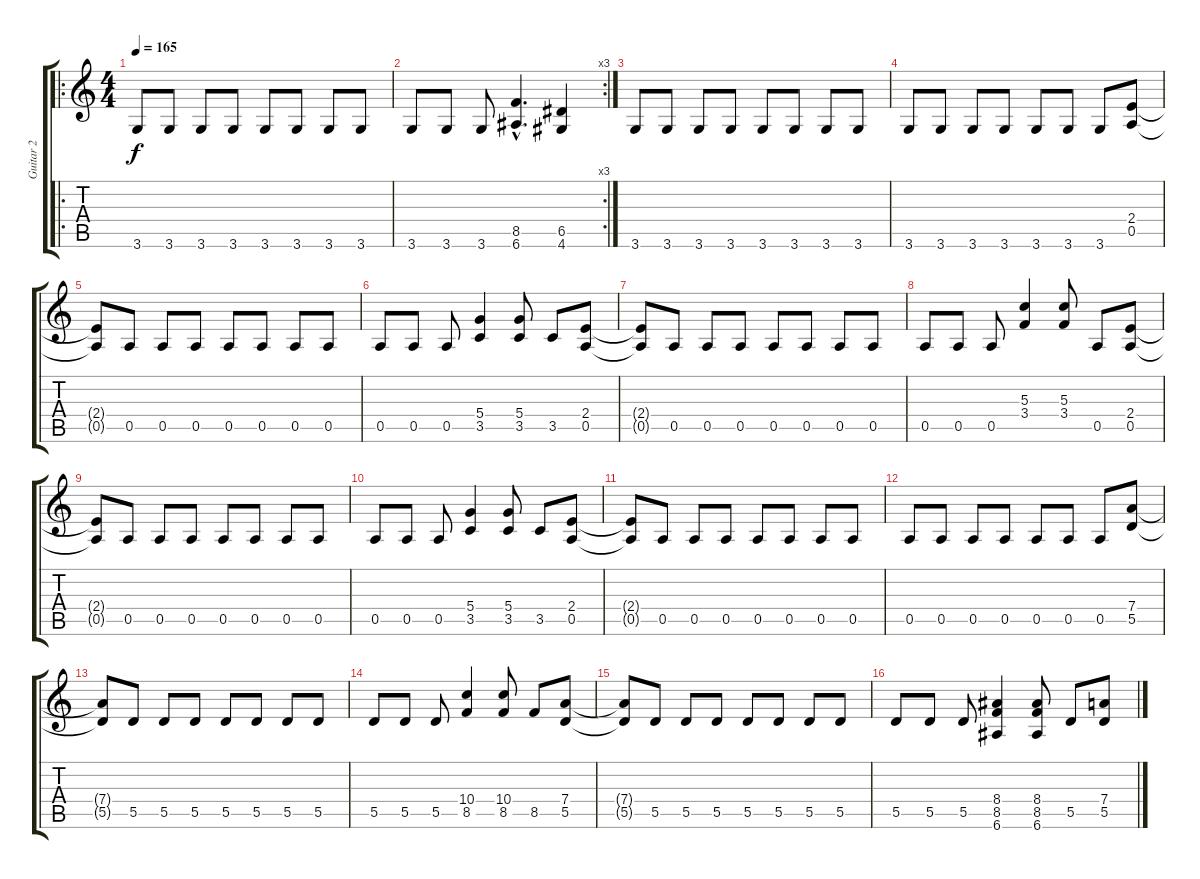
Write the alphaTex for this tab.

\track ("Guitar 2" "Guitar 2") {instrument overdrivenguitar}
\staff {score tabs}
\tuning (E4 B3 G3 D3 A2 E2) {hide}
\ro
\ts (4 4)
\tempo 165
\clef g2
\ks c
3.6.8{dy f} 3.6.8 3.6.8 3.6.8 3.6.8 3.6.8 3.6.8 3.6.8 |
\rc 3
3.6.8 3.6.8 3.6.8 (8.5{hac} 6.6{hac}).4{d} (6.5 4.6).4 |
3.6.8 3.6.8 3.6.8 3.6.8 3.6.8 3.6.8 3.6.8 3.6.8 |
3.6.8 3.6.8 3.6.8 3.6.8 3.6.8 3.6.8 3.6.8 (2.4 0.5).8 |
(2.4{t} 0.5{t}).8 0.5.8 0.5.8 0.5.8 0.5.8 0.5.8 0.5.8 0.5.8 |
0.5.8 0.5.8 0.5.8 (5.4 3.5).4 (5.4 3.5).8 3.5.8 (2.4 0.5).8 |
(2.4{t} 0.5{t}).8 0.5.8 0.5.8 0.5.8 0.5.8 0.5.8 0.5.8 0.5.8 |
0.5.8 0.5.8 0.5.8 (5.3 3.4).4 (5.3 3.4).8 0.5.8 (2.4 0.5).8 |
(2.4{t} 0.5{t}).8 0.5.8 0.5.8 0.5.8 0.5.8 0.5.8 0.5.8 0.5.8 |
0.5.8 0.5.8 0.5.8 (5.4 3.5).4 (5.4 3.5).8 3.5.8 (2.4 0.5).8 |
(2.4{t} 0.5{t}).8 0.5.8 0.5.8 0.5.8 0.5.8 0.5.8 0.5.8 0.5.8 |
0.5.8 0.5.8 0.5.8 0.5.8 0.5.8 0.5.8 0.5.8 (7.4 5.5).8 |
(7.4{t} 5.5{t}).8 5.5.8 5.5.8 5.5.8 5.5.8 5.5.8 5.5.8 5.5.8 |
5.5.8 5.5.8 5.5.8 (10.4 8.5).4 (10.4 8.5).8 8.5.8 (7.4 5.5).8 |
(7.4{t} 5.5{t}).8 5.5.8 5.5.8 5.5.8 5.5.8 5.5.8 5.5.8 5.5.8 |
5.5.8 5.5.8 5.5.8 (8.4 8.5 6.6).4 (8.4 8.5 6.6).8 5.5.8 (7.4 5.5).8
